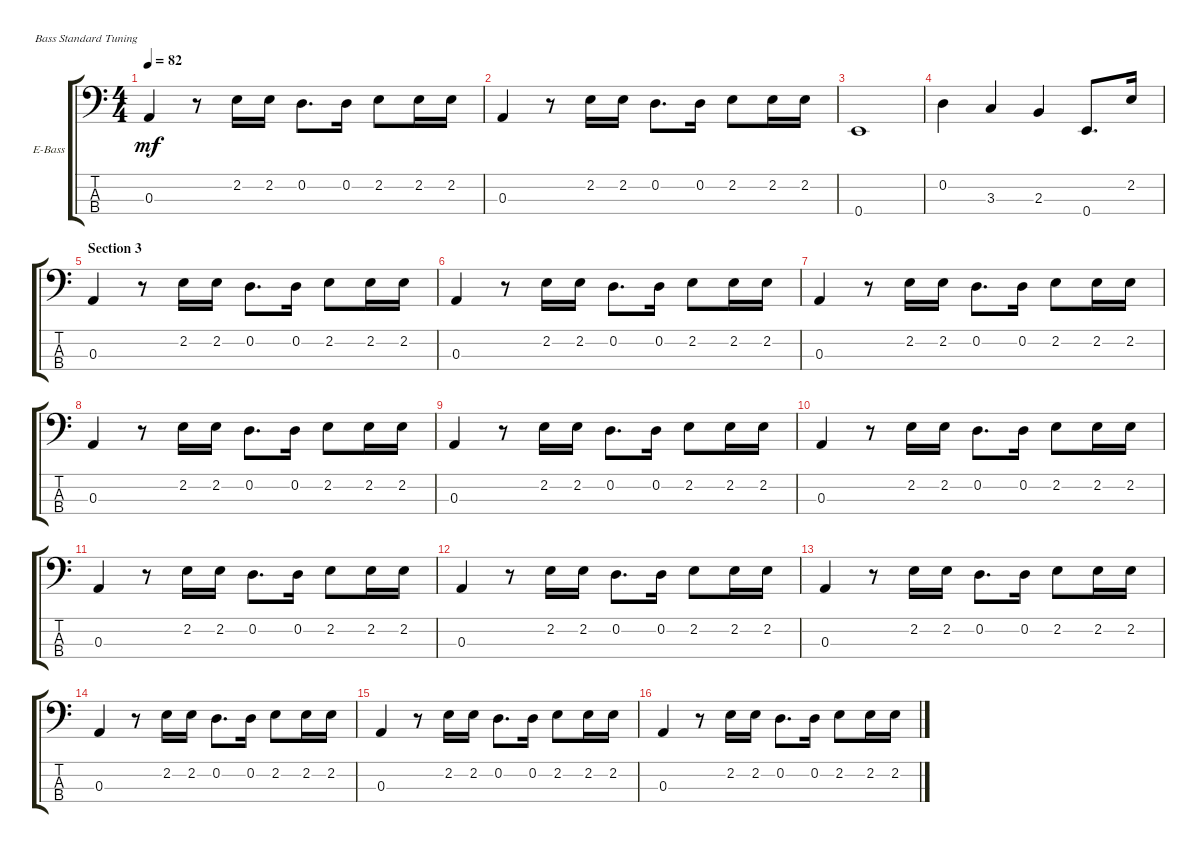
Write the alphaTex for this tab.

\bracketExtendMode groupsimilarinstruments
\firstSystemTrackNameOrientation horizontal
\otherSystemsTrackNameOrientation horizontal
\track ("Bass" "E-Bass") {instrument electricbassfinger}
\staff {score tabs}
\tuning (G2 D2 A1 E1)
\ts (4 4)
\tempo 82
\clef f4
\ks aminor
0.3.4{dy mf} r.8 2.2.16 2.2.16 0.2.8{d} 0.2.16 2.2.8 2.2.16 2.2.16 |
0.3.4 r.8 2.2.16 2.2.16 0.2.8{d} 0.2.16 2.2.8 2.2.16 2.2.16 |
0.4.1 |
0.2.4 3.3.4 2.3.4 0.4.8{d} 2.2.16 |
\section ("" "Section 3")
0.3.4 r.8 2.2.16 2.2.16 0.2.8{d} 0.2.16 2.2.8 2.2.16 2.2.16 |
0.3.4 r.8 2.2.16 2.2.16 0.2.8{d} 0.2.16 2.2.8 2.2.16 2.2.16 |
0.3.4 r.8 2.2.16 2.2.16 0.2.8{d} 0.2.16 2.2.8 2.2.16 2.2.16 |
0.3.4 r.8 2.2.16 2.2.16 0.2.8{d} 0.2.16 2.2.8 2.2.16 2.2.16 |
0.3.4 r.8 2.2.16 2.2.16 0.2.8{d} 0.2.16 2.2.8 2.2.16 2.2.16 |
0.3.4 r.8 2.2.16 2.2.16 0.2.8{d} 0.2.16 2.2.8 2.2.16 2.2.16 |
0.3.4 r.8 2.2.16 2.2.16 0.2.8{d} 0.2.16 2.2.8 2.2.16 2.2.16 |
0.3.4 r.8 2.2.16 2.2.16 0.2.8{d} 0.2.16 2.2.8 2.2.16 2.2.16 |
0.3.4 r.8 2.2.16 2.2.16 0.2.8{d} 0.2.16 2.2.8 2.2.16 2.2.16 |
0.3.4 r.8 2.2.16 2.2.16 0.2.8{d} 0.2.16 2.2.8 2.2.16 2.2.16 |
0.3.4 r.8 2.2.16 2.2.16 0.2.8{d} 0.2.16 2.2.8 2.2.16 2.2.16 |
0.3.4 r.8 2.2.16 2.2.16 0.2.8{d} 0.2.16 2.2.8 2.2.16 2.2.16
